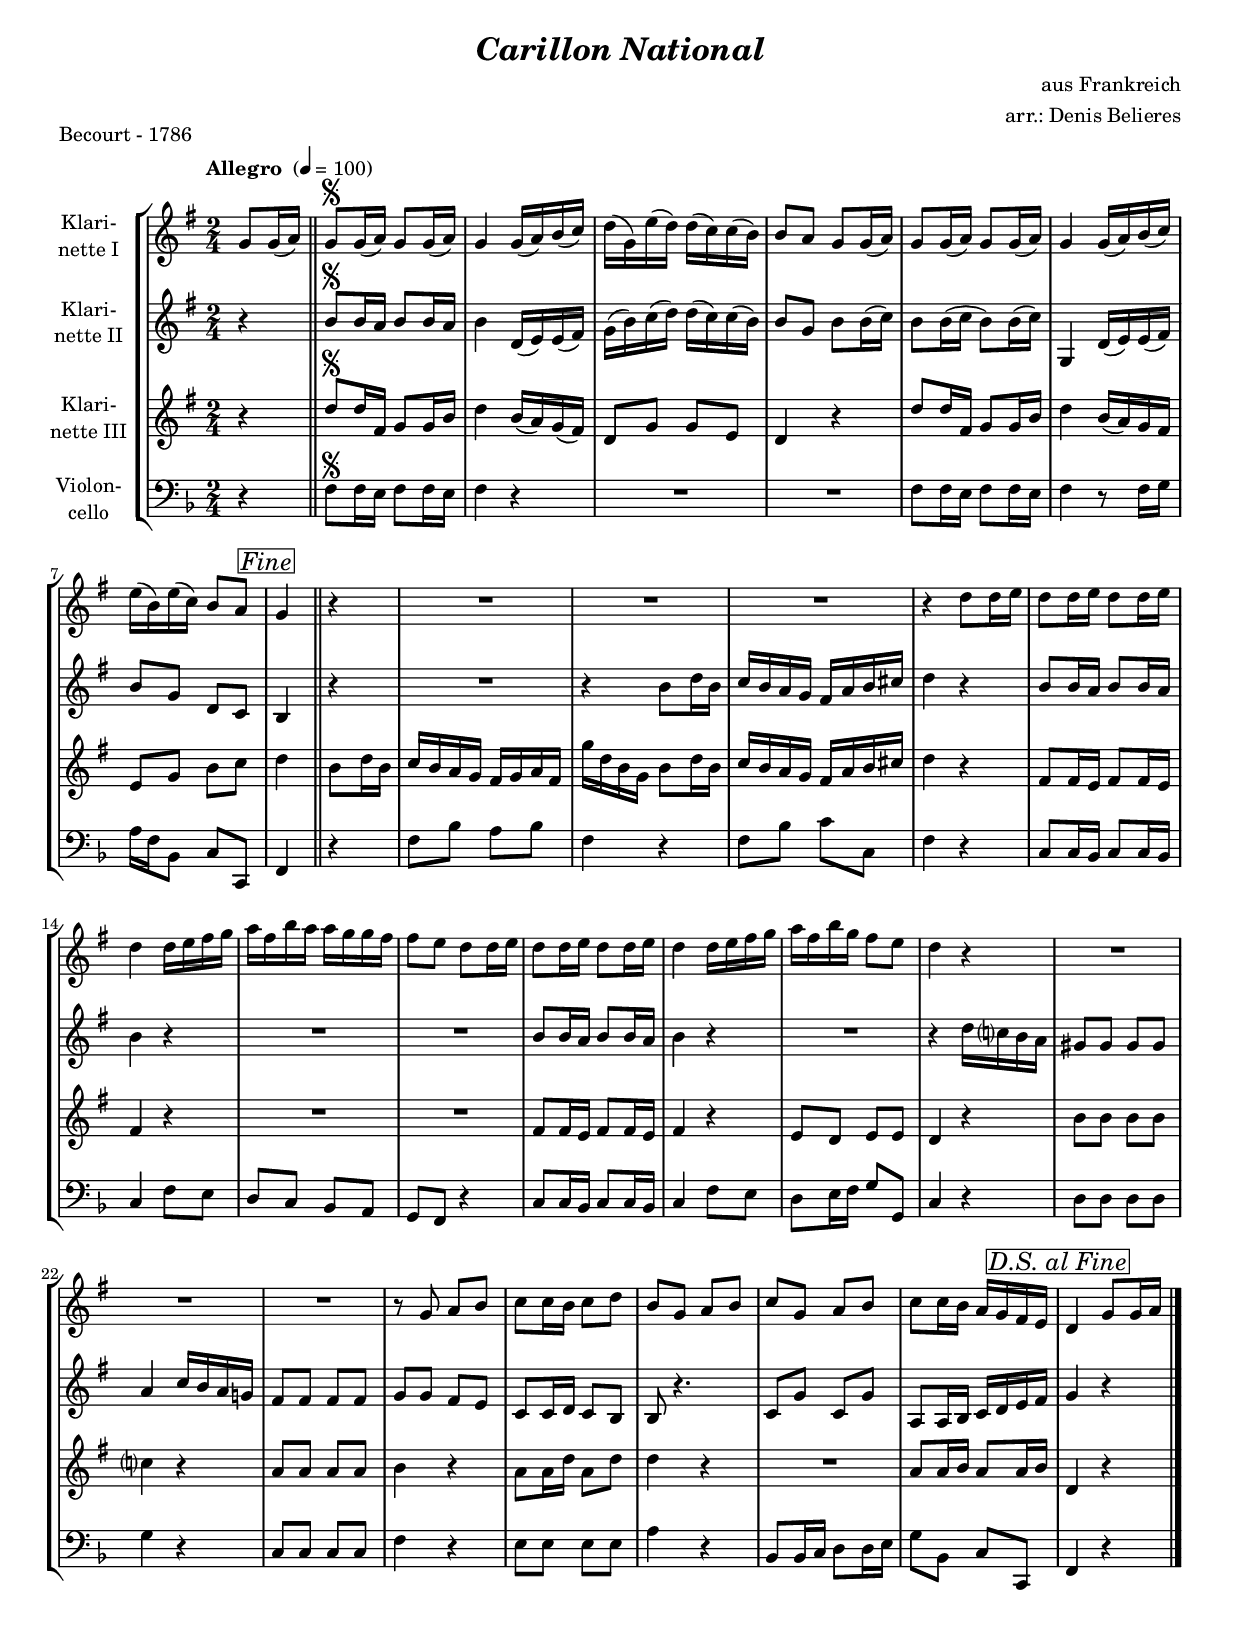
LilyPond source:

\version "2.18.2"
\include "deutsch.ly"
  
#(set-global-staff-size 17.3)

\header {
  title     = \markup \bold \italic "Carillon National"
  composer  = "aus Frankreich"
  arranger  = "arr.: Denis Belieres"
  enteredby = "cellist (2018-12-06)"
  piece     = "Becourt - 1786"
}

voiceconsts = {
  \key g \major
  \time 2/4
  \clef "treble"
%  \numericTimeSignature
  \compressFullBarRests
  % Set default beaming for all staves
% \set Timing.beamExceptions = #'()
% \set Timing.baseMoment     = #(ly:make-moment 1 4)
% \set Timing.beatStructure  = #'(1 1 1)
  \tempo "Allegro " 4=100
}

micl = "clarinet"
mifl = "flute"
miob = "oboe"
mifh = "french horn"
misx = "tenor sax"
mist = "string ensemble 1"
miba = "cello"

dsaf = \mark \markup \box \italic "D.S. al Fine"
fine = \mark \markup \box \italic "Fine"

va = \relative c'' {
  \voiceconsts

  \partial 4 g8 g16( a) \bar "||"
  g8\segno g16( a) g8 g16( a)
  g4 g16( a) h( c)
  d( g,) e'( d) d( c) c( h)
  h8 a g g16( a)
  g8 g16( a) g8 g16( a)

  g4 g16( a) h( c)
  e( h) e( c) h8 a \fine
  g4 \bar "||" r
  R2*3
  r4 d'8 d16 e
  d8 d16 e d8 d16 e
  d4 d16 e fis g

  a fis h a a g g fis
  fis8 e d d16 e
  d8 d16 e d8 d16 e
  d4 d16 e fis g
  a fis h g fis8 e
  d4 r

  R2*3
  r8 g, a h
  c c16 h c8 d
  h g a h
  c g a h
  c c16 h a g fis e \dsaf
  d4 g8 g16 a \bar "|."
}

vb = \relative c'' {
  \voiceconsts

  \partial 4 r4 \bar "||"
  h8\segno h16 a h8 h16 a
  h4 d,16( e) e( fis)
  g( h) c( d) d( c) c( h)
  h8 g h h16( c)
  h8 h16( c h8) h16( c)

  g,4 d'16( e) e( fis)
  h8 g d c \fine
  h4 \bar "||" r
  R2
  r4 h'8 d16 h
  c h a g fis a h cis
  d4 r
  h8 h16 a h8 h16 a
  h4 r

  R2*2
  h8 h16 a h8 h16 a
  h4 r
  R2
  r4 d16 c? h a
  gis8 gis gis gis
  a4 c16 h a g!

  fis8 fis fis fis
  g g fis e
  c c16 d c8 h
  h r4.
  c8 g' c, g'
  a, a16 h c d e fis \dsaf
  g4 r \bar "|."
}

vc = \relative c'' {
  \voiceconsts

  \partial 4 r4 \bar "||"
  d8\segno d16 fis, g8 g16 h
  d4 h16( a) g( fis)
  d8 g g e
  d4 r
  d'8 d16 fis, g8 g16 h
  d4 h16( a) g fis

  e8 g h c \fine
  d4 \bar "||" h8 d16 h
  c h a g fis g a fis
  g' d h g h8 d16 h
  c h a g fis a h cis
  d4 r

  fis,8 fis16 e fis8 fis16 e
  fis4 r
  R2*2
  fis8 fis16 e fis8 fis16 e
  fis4 r
  e8 d e e
  d4 r

  h'8 h h h
  c?4 r
  a8 a a a
  h4 r
  a8 a16 d a8 d
  d4 r
  R2
  a8 a16 h a8 a16 h \dsaf
  d,4 r \bar "|."
}

vd = \relative c' {
  \voiceconsts
  \clef "bass"

  \partial 4 r4 \bar "||"
  g8\segno g16 fis g8 g16 fis
  g4 r
  R2*2
  g8 g16 fis g8 g16 fis

  g4 r8 g16 a
  h g c,8 d d, \fine
  g4 \bar "||" r
  g'8 c h c
  g4 r
  g8 c d d,
  g4 r
  d8 d16 c d8 d16 c
  d4 g8 fis

  e d c h
  a g r4
  d'8 d16 c d8 d16 c
  d4 g8 fis
  e fis16 g a8 a,
  d4 r

  e8 e e e
  a4 r
  d,8 d d d
  g4 r
  fis8 fis fis fis
  h4 r
  c,8 c16 d e8 e16 fis
  a8 c, d d, \dsaf
  g4 r \bar "|."
}


music = \new StaffGroup <<
      \new Staff {
	\set Staff.midiInstrument = \micl
	\set Staff.instrumentName = \markup \center-column { "Klari-" "nette I" }
	\transpose g g { \va }
      }

      \new Staff {
	\set Staff.midiInstrument = \micl
	\set Staff.instrumentName = \markup \center-column { "Klari-" "nette II" }
	\transpose g g { \vb }
      }

      \new Staff {
	\set Staff.midiInstrument = \micl
	\set Staff.instrumentName = \markup \center-column { "Klari-" "nette III" }
	\transpose g g { \vc }
      }

      \new Staff {
	\set Staff.midiInstrument = \miba
	\set Staff.instrumentName = \markup \center-column { "Violon-" "cello" }
	\transpose g f { \vd }
      }
>>

\book {
  \score {
    \music
    \layout {}
  }

  \score {
    \unfoldRepeats \music

    \midi {
      \context {
        \Score
      }
    }
  }
}
